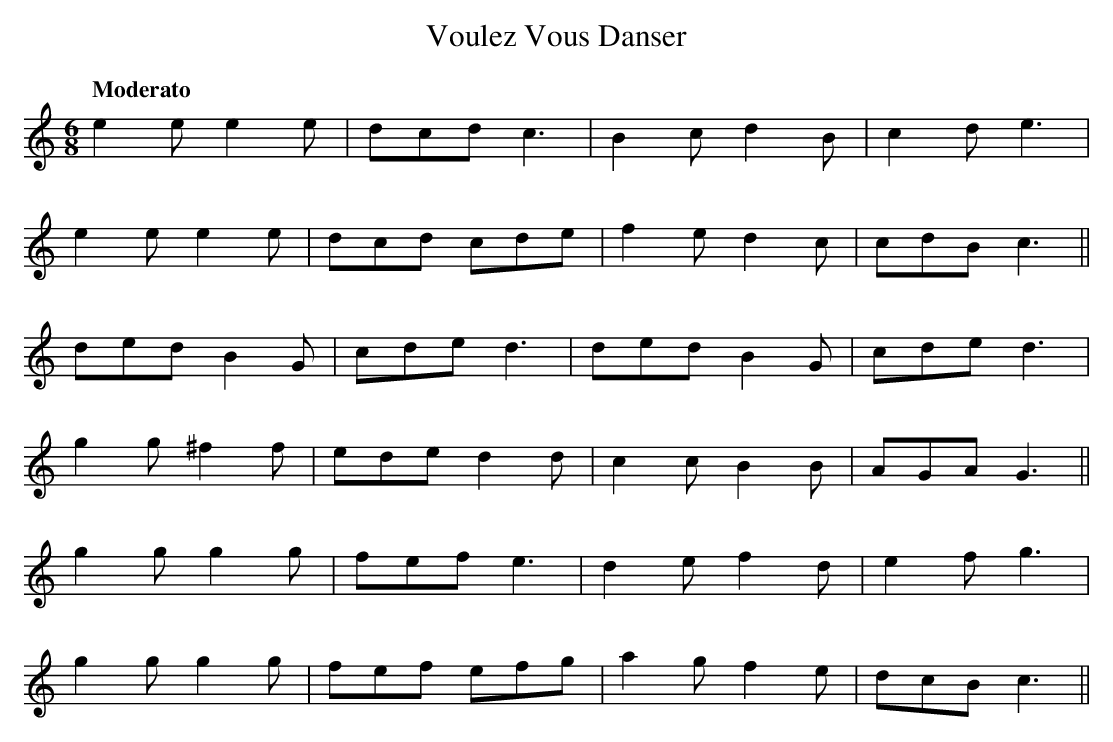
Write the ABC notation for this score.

X:1
T:Voulez Vous Danser
M:6/8
L:1/8
Q:"Moderato"
K:C
e2e e2e|dcd c3|B2c d2B|c2d e3|
e2e e2e|dcd cde|f2e d2c|cdB c3||
ded B2G|cde d3|ded B2G|cde d3|
g2g ^f2f|ede d2d|c2c B2B|AGA G3||
g2g g2g|fef e3|d2e f2d|e2f g3|
g2g g2g|fef efg|a2g f2e|dcB c3||
